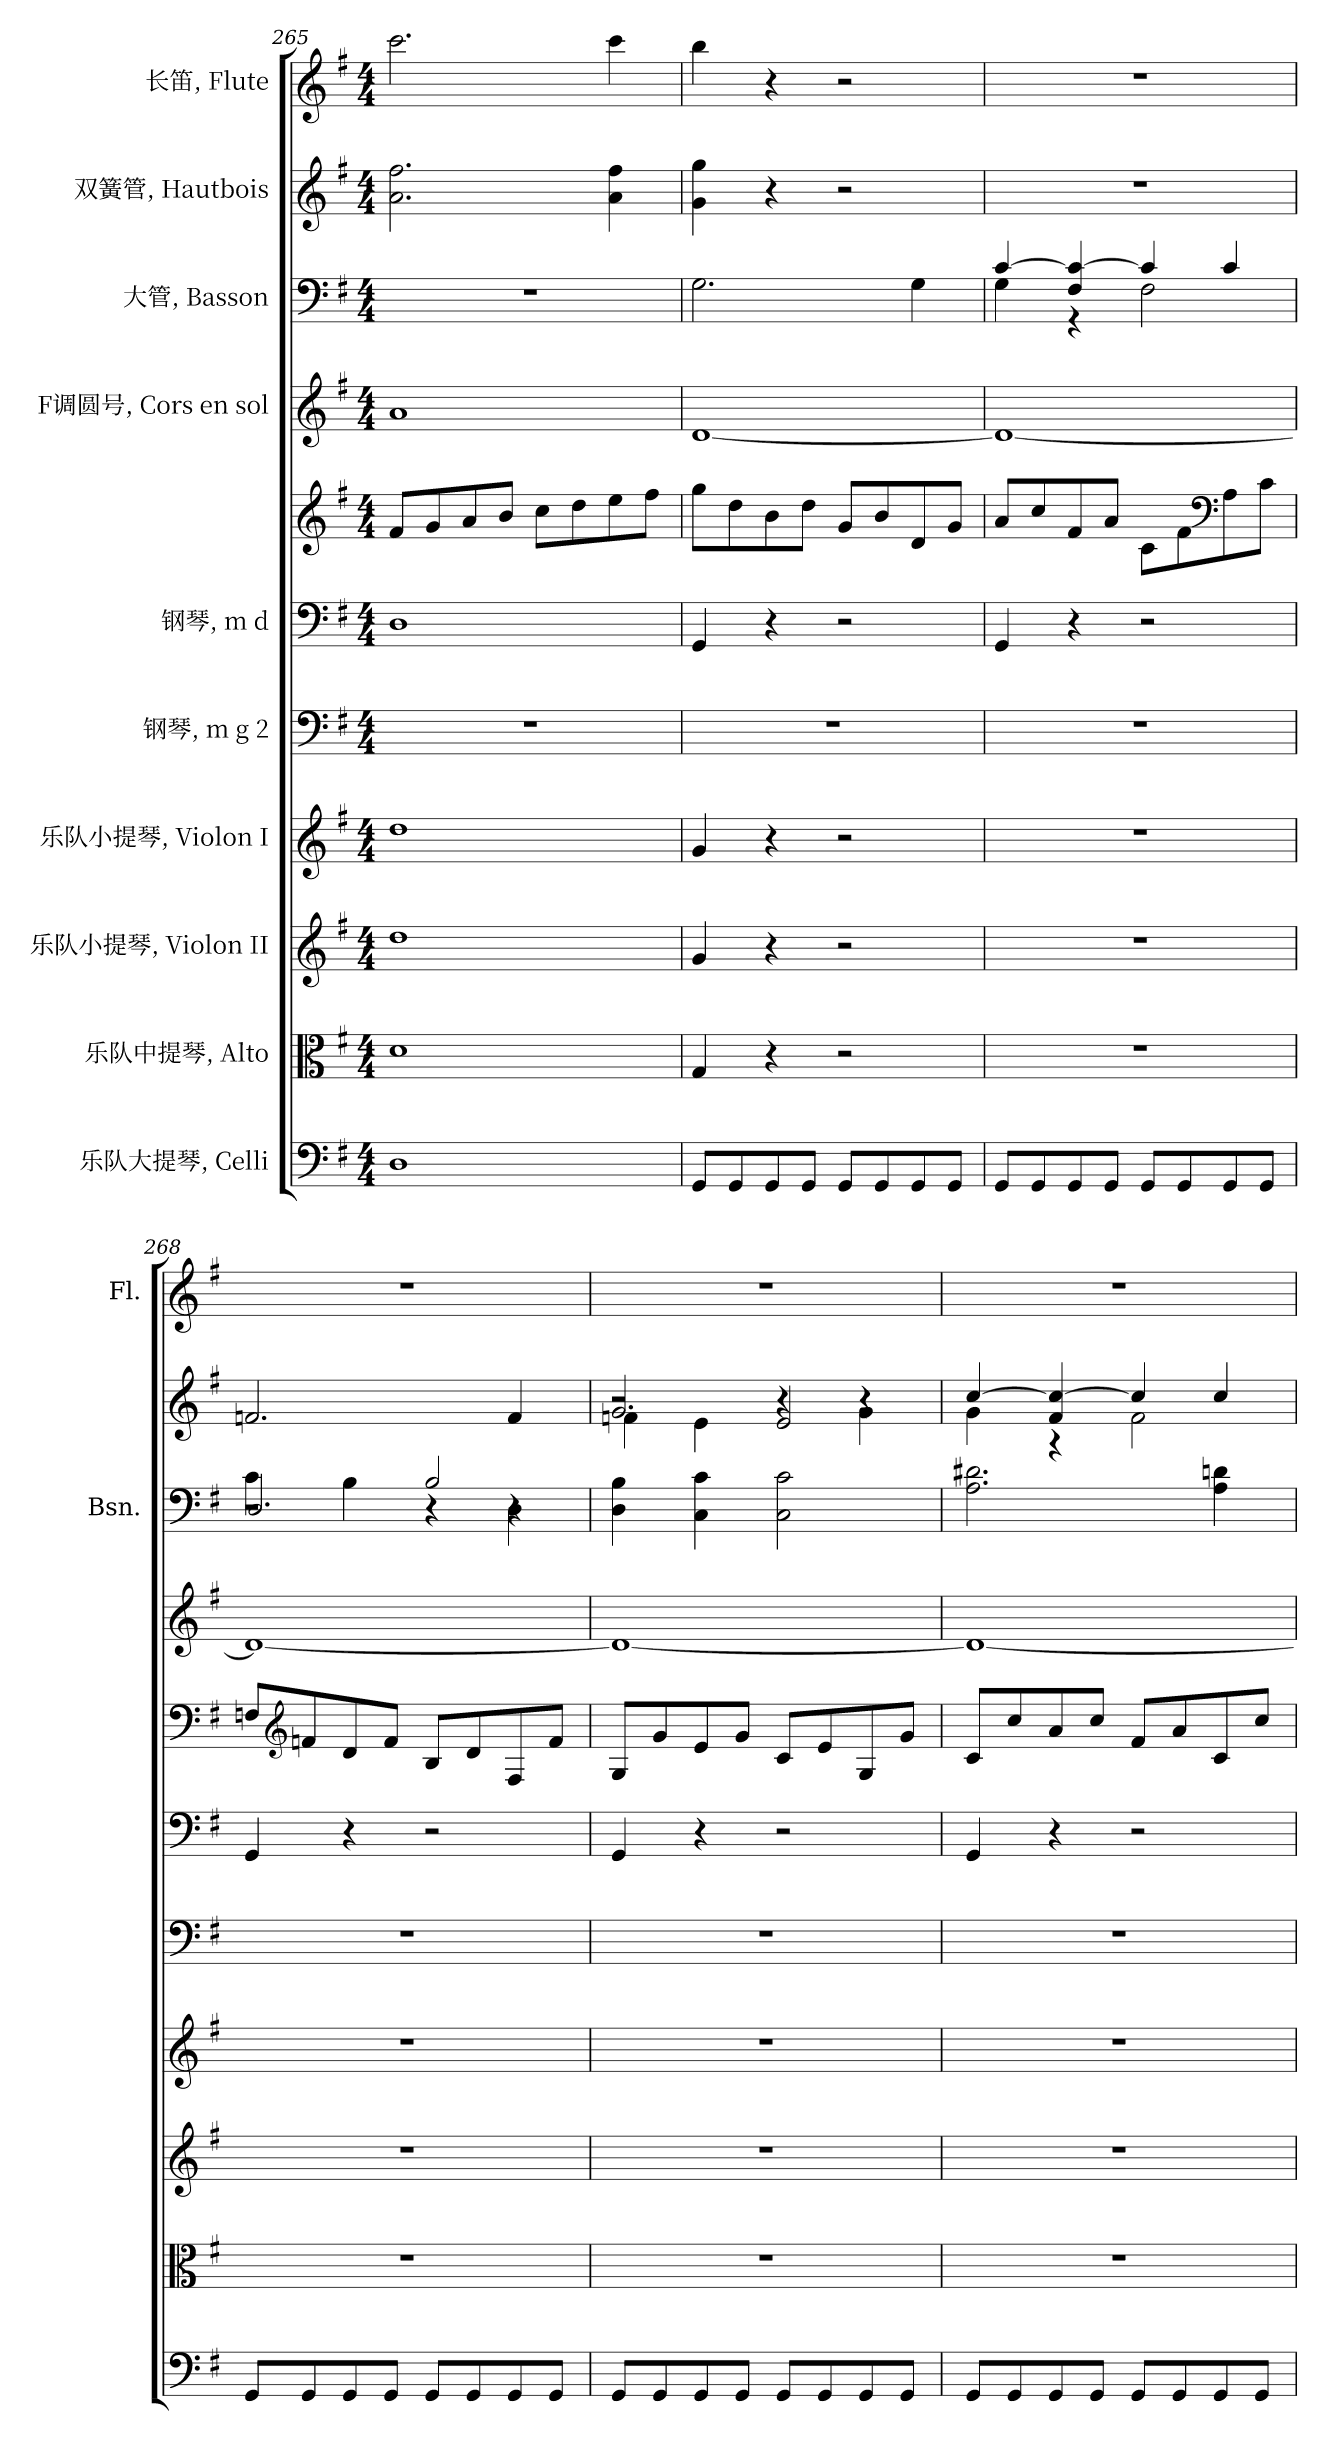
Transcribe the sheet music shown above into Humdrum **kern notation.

**kern	**kern	**kern	**kern	**kern	**kern	**kern	**kern	**kern	**kern	**kern
*part10	*part9	*part8	*part7	*part6	*part5	*part5	*part4	*part3	*part2	*part1
*staff11	*staff10	*staff9	*staff8	*staff7	*staff6	*staff5	*staff4	*staff3	*staff2	*staff1
*I"乐队大提琴, Celli	*I"乐队中提琴, Alto	*I"乐队小提琴, Violon II	*I"乐队小提琴, Violon I	*I"钢琴, m g 2	*I"钢琴, m d	*	*I"F调圆号, Cors en sol	*I"大管, Basson	*I"双簧管, Hautbois	*I"长笛, Flute
*	*	*	*	*	*	*	*	*I'Bsn.	*	*I'Fl.
*clefF4	*clefC3	*clefG2	*clefG2	*clefF4	*clefF4	*clefG2	*clefG2	*clefF4	*clefG2	*clefG2
*	*	*	*	*	*	*	*ITrd4c7	*	*	*
*k[f#]	*k[f#]	*k[f#]	*k[f#]	*k[f#]	*k[f#]	*k[f#]	*k[]	*k[f#]	*k[f#]	*k[f#]
*M4/4	*M4/4	*M4/4	*M4/4	*M4/4	*M4/4	*M4/4	*M4/4	*M4/4	*M4/4	*M4/4
=265	=265	=265	=265	=265	=265	=265	=265	=265	=265	=265
1D	1d	1dd	1dd	1r	1D	8f#/L	1d	1r	2.a\ 2.ff#\	2.ccc\
.	.	.	.	.	.	8g/	.	.	.	.
.	.	.	.	.	.	8a/	.	.	.	.
.	.	.	.	.	.	8b/J	.	.	.	.
.	.	.	.	.	.	8cc\L	.	.	.	.
.	.	.	.	.	.	8dd\	.	.	.	.
.	.	.	.	.	.	8ee\	.	.	4a\ 4ff#\	4ccc\
.	.	.	.	.	.	8ff#\J	.	.	.	.
!!LO:PB:g=z
=266	=266	=266	=266	=266	=266	=266	=266	=266	=266	=266
8GG/L	4G/	4g/	4g/	1r	4GG/	8gg\L	[1G	2.G\	4g\ 4gg\	4bb\
8GG/	.	.	.	.	.	8dd\	.	.	.	.
8GG/	4r	4r	4r	.	4r	8b\	.	.	4r	4r
8GG/J	.	.	.	.	.	8dd\J	.	.	.	.
8GG/L	2r	2r	2r	.	2r	8g/L	.	.	2r	2r
8GG/	.	.	.	.	.	8b/	.	.	.	.
8GG/	.	.	.	.	.	8d/	.	4G\	.	.
8GG/J	.	.	.	.	.	8g/J	.	.	.	.
=267	=267	=267	=267	=267	=267	=267	=267	=267	=267	=267
*	*	*	*	*	*	*	*	*^	*	*
8GG/L	1r	1r	1r	1r	4GG/	8a/L	1G_	[4c/	4G\	1r	1r
8GG/	.	.	.	.	.	8cc/	.	.	.	.	.
8GG/	.	.	.	.	4r	8f#/	.	4F#/ 4c/_	4r	.	.
8GG/J	.	.	.	.	.	8a/J	.	.	.	.	.
8GG/L	.	.	.	.	2r	8c\L	.	4c/]	2F#\	.	.
8GG/	.	.	.	.	.	8f#\	.	.	.	.	.
*	*	*	*	*	*	*clefF4	*	*	*	*	*
8GG/	.	.	.	.	.	8A\	.	4c/	.	.	.
8GG/J	.	.	.	.	.	8c\J	.	.	.	.	.
=268	=268	=268	=268	=268	=268	=268	=268	=268	=268	=268	=268
*	*	*	*	*	*	*	*	*	*^	*	*
8GG/L	1r	1r	1r	1r	4GG/	8Fn/L	1G_	2r	4c\	2.D/	2.fn/	1r
*	*	*	*	*	*	*clefG2	*	*	*	*	*	*
8GG/	.	.	.	.	.	8fn/	.	.	.	.	.	.
8GG/	.	.	.	.	4r	8d/	.	.	4B\	.	.	.
8GG/J	.	.	.	.	.	8f/J	.	.	.	.	.	.
8GG/L	.	.	.	.	2r	8B/L	.	2B/	4r	.	.	.
8GG/	.	.	.	.	.	8d/	.	.	.	.	.	.
8GG/	.	.	.	.	.	8F/	.	.	4D\	4r	4f/	.
8GG/J	.	.	.	.	.	8f/J	.	.	.	.	.	.
*	*	*	*	*	*	*	*	*v	*v	*v	*	*
=269	=269	=269	=269	=269	=269	=269	=269	=269	=269	=269
*	*	*	*	*	*	*	*	*	*^	*
*	*	*	*	*	*	*	*	*	*	*^	*
8GG/L	1r	1r	1r	1r	4GG/	8G/L	1G_	4D\ 4B\	2.g/	4fn\	2r	1r
8GG/	.	.	.	.	.	8g/	.	.	.	.	.	.
8GG/	.	.	.	.	4r	8e/	.	4C\ 4c\	.	4e\	.	.
8GG/J	.	.	.	.	.	8g/J	.	.	.	.	.	.
8GG/L	.	.	.	.	2r	8c/L	.	2C\ 2c\	.	4r	2e/	.
8GG/	.	.	.	.	.	8e/	.	.	.	.	.	.
8GG/	.	.	.	.	.	8G/	.	.	4r	4g\	.	.
8GG/J	.	.	.	.	.	8g/J	.	.	.	.	.	.
*	*	*	*	*	*	*	*	*	*	*v	*v	*
!!LO:PB:g=z
=270	=270	=270	=270	=270	=270	=270	=270	=270	=270	=270	=270
8GG/L	1r	1r	1r	1r	4GG/	8c/L	1G_	2.A\ 2.d#X\	[4cc/	4g\	1r
8GG/	.	.	.	.	.	8cc/	.	.	.	.	.
8GG/	.	.	.	.	4r	8a/	.	.	4f#/ 4cc/_	4r	.
8GG/J	.	.	.	.	.	8cc/J	.	.	.	.	.
8GG/L	.	.	.	.	2r	8f#/L	.	.	4cc/]	2f#\	.
8GG/	.	.	.	.	.	8a/	.	.	.	.	.
8GG/	.	.	.	.	.	8c/	.	4A\ 4dn\	4cc/	.	.
8GG/J	.	.	.	.	.	8cc/J	.	.	.	.	.
*	*	*	*	*	*	*	*	*	*v	*v	*
=	=	=	=	=	=	=	=	=	=	=
*-	*-	*-	*-	*-	*-	*-	*-	*-	*-	*-
